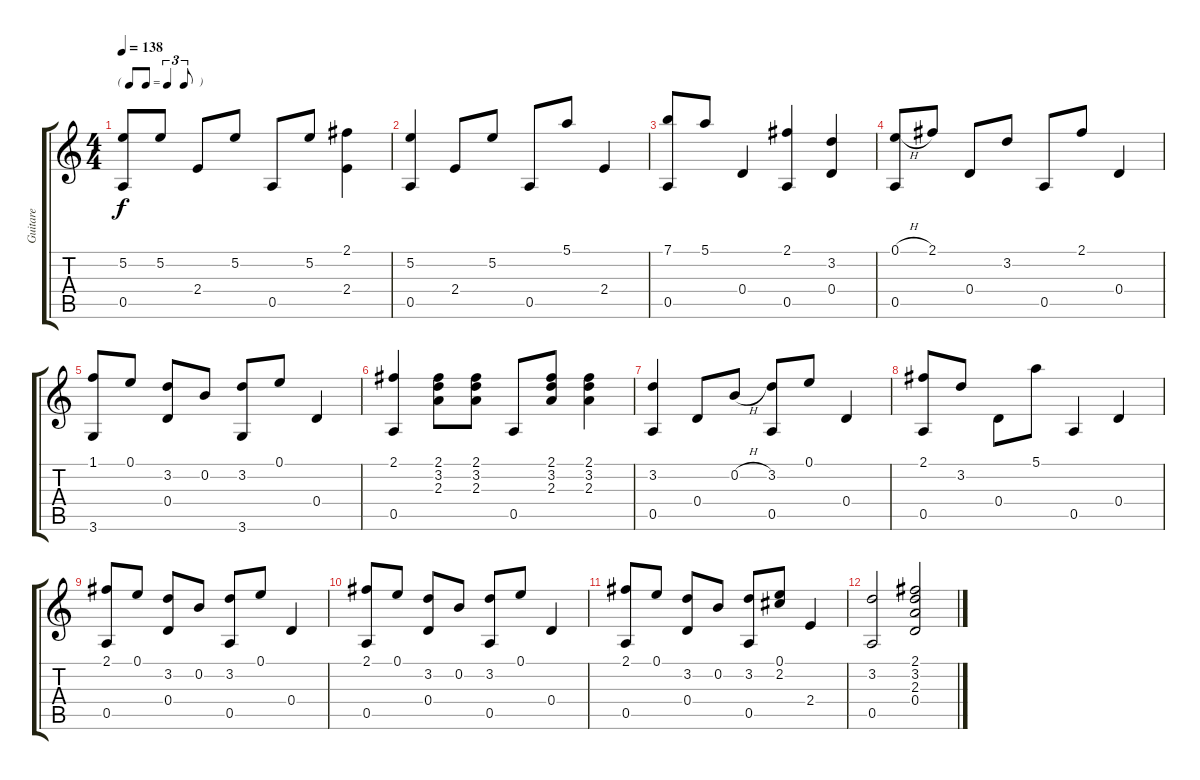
\track ("Guitare" "Guitare") {instrument acousticguitarnylon}
\staff {score tabs}
\tuning (E4 B3 G3 D3 A2 E2) {hide}
\ts (4 4)
\tf triplet8th
\tempo 138
\clef g2
\ks c
(5.2 0.5).8{dy f} 5.2.8 2.4.8 5.2.8 0.5.8 5.2.8 (2.1 2.4).4 |
(5.2 0.5).4 2.4.8 5.2.8 0.5.8 5.1.8 2.4.4 |
(7.1 0.5).8 5.1.8 0.4.4 (2.1 0.5).4 (3.2 0.4).4 |
(0.1{h} 0.5).8 2.1.8 0.4.8 3.2.8 0.5.8 2.1.8 0.4.4 |
(1.1 3.6).8 0.1.8 (3.2 0.4).8 0.2.8 (3.2 3.6).8 0.1.8 0.4.4 |
(2.1 0.5).4 (2.1 3.2 2.3).8 (2.1 3.2 2.3).8 0.5.8 (2.1 3.2 2.3).8 (2.1 3.2 2.3).4 |
(3.2 0.5).4 0.4.8 0.2{h}.8 (3.2 0.5).8 0.1.8 0.4.4 |
(2.1 0.5).8 3.2.8 0.4.8 5.1.8 0.5.4 0.4.4 |
(2.1 0.5).8 0.1.8 (3.2 0.4).8 0.2.8 (3.2 0.5).8 0.1.8 0.4.4 |
(2.1 0.5).8 0.1.8 (3.2 0.4).8 0.2.8 (3.2 0.5).8 0.1.8 0.4.4 |
(2.1 0.5).8 0.1.8 (3.2 0.4).8 0.2.8 (3.2 0.5).8 (0.1 2.2).8 2.4.4 |
(3.2 0.5).2 (2.1 3.2 2.3 0.4).2
